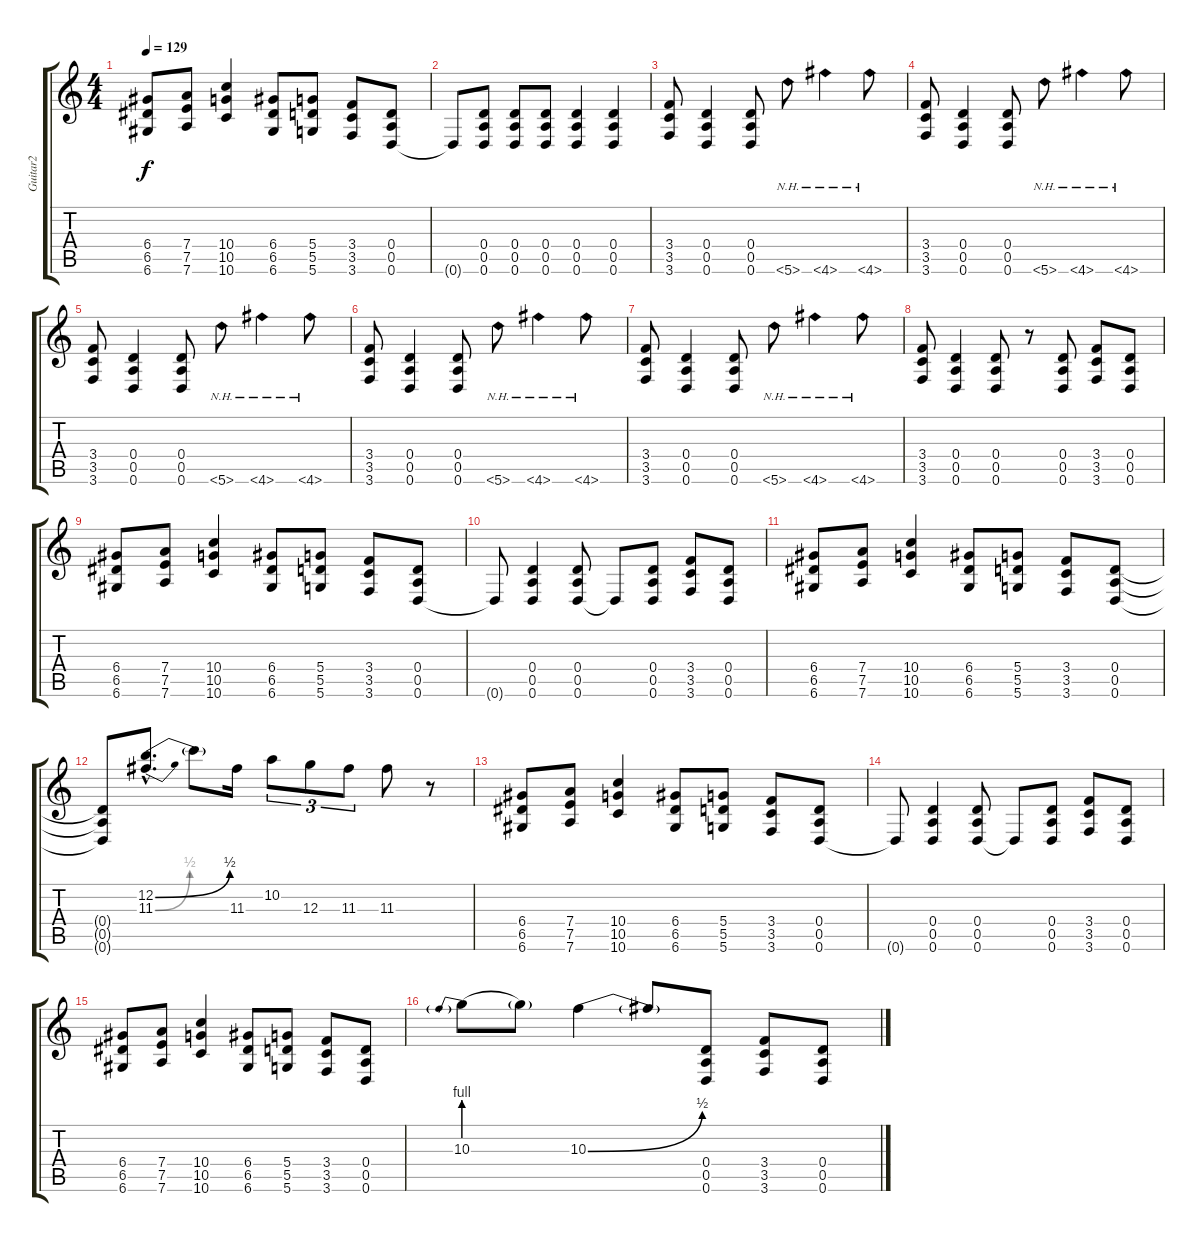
\track ("Guitar2" "Guitar2") {instrument distortionguitar}
\staff {score tabs}
\tuning (E4 B3 G3 D3 A2 D2) {hide}
\ts (4 4)
\tempo 129
\clef g2
\ks c
(6.4 6.5 6.6).8{dy f} (7.4 7.5 7.6).8 (10.4 10.5 10.6).4 (6.4 6.5 6.6).8 (5.4 5.5 5.6).8 (3.4 3.5 3.6).8 (0.4 0.5 0.6).8 |
0.6{t}.8 (0.4 0.5 0.6).8 (0.4 0.5 0.6).8 (0.4 0.5 0.6).8 (0.4 0.5 0.6).4 (0.4 0.5 0.6).4 |
(3.4 3.5 3.6).8 (0.4 0.5 0.6).4 (0.4 0.5 0.6).8 5.6{nh}.8 4.6{nh}.4 4.6{nh}.8 |
(3.4 3.5 3.6).8 (0.4 0.5 0.6).4 (0.4 0.5 0.6).8 5.6{nh}.8 4.6{nh}.4 4.6{nh}.8 |
(3.4 3.5 3.6).8 (0.4 0.5 0.6).4 (0.4 0.5 0.6).8 5.6{nh}.8 4.6{nh}.4 4.6{nh}.8 |
(3.4 3.5 3.6).8 (0.4 0.5 0.6).4 (0.4 0.5 0.6).8 5.6{nh}.8 4.6{nh}.4 4.6{nh}.8 |
(3.4 3.5 3.6).8 (0.4 0.5 0.6).4 (0.4 0.5 0.6).8 5.6{nh}.8 4.6{nh}.4 4.6{nh}.8 |
(3.4 3.5 3.6).8 (0.4 0.5 0.6).4 (0.4 0.5 0.6).8 r.8 (0.4 0.5 0.6).8 (3.4 3.5 3.6).8 (0.4 0.5 0.6).8 |
(6.4 6.5 6.6).8 (7.4 7.5 7.6).8 (10.4 10.5 10.6).4 (6.4 6.5 6.6).8 (5.4 5.5 5.6).8 (3.4 3.5 3.6).8 (0.4 0.5 0.6).8 |
0.6{t}.8 (0.4 0.5 0.6).4 (0.4 0.5 0.6).8 0.6{t}.8 (0.4 0.5 0.6).8 (3.4 3.5 3.6).8 (0.4 0.5 0.6).8 |
(6.4 6.5 6.6).8 (7.4 7.5 7.6).8 (10.4 10.5 10.6).4 (6.4 6.5 6.6).8 (5.4 5.5 5.6).8 (3.4 3.5 3.6).8 (0.4 0.5 0.6).8 |
(0.4{t} 0.5{t} 0.6{t}).8 (12.2{be (bend 0 0 60 2) hac} 11.3{be (bend 0 0 60 2) hac}).8{d} 12.2{t}.8 11.3.16 10.2.8{tu (3 2)} 12.3.8{tu (3 2)} 11.3.8{tu (3 2)} 11.3.8 r.8 |
(6.4 6.5 6.6).8 (7.4 7.5 7.6).8 (10.4 10.5 10.6).4 (6.4 6.5 6.6).8 (5.4 5.5 5.6).8 (3.4 3.5 3.6).8 (0.4 0.5 0.6).8 |
0.6{t}.8 (0.4 0.5 0.6).4 (0.4 0.5 0.6).8 0.6{t}.8 (0.4 0.5 0.6).8 (3.4 3.5 3.6).8 (0.4 0.5 0.6).8 |
(6.4 6.5 6.6).8 (7.4 7.5 7.6).8 (10.4 10.5 10.6).4 (6.4 6.5 6.6).8 (5.4 5.5 5.6).8 (3.4 3.5 3.6).8 (0.4 0.5 0.6).8 |
10.3{be (prebend 0 4 60 4)}.8 10.3{t}.8 10.3{be (bend 0 0 60 2)}.4 10.3{t}.8 (0.4 0.5 0.6).8 (3.4 3.5 3.6).8 (0.4 0.5 0.6).8
